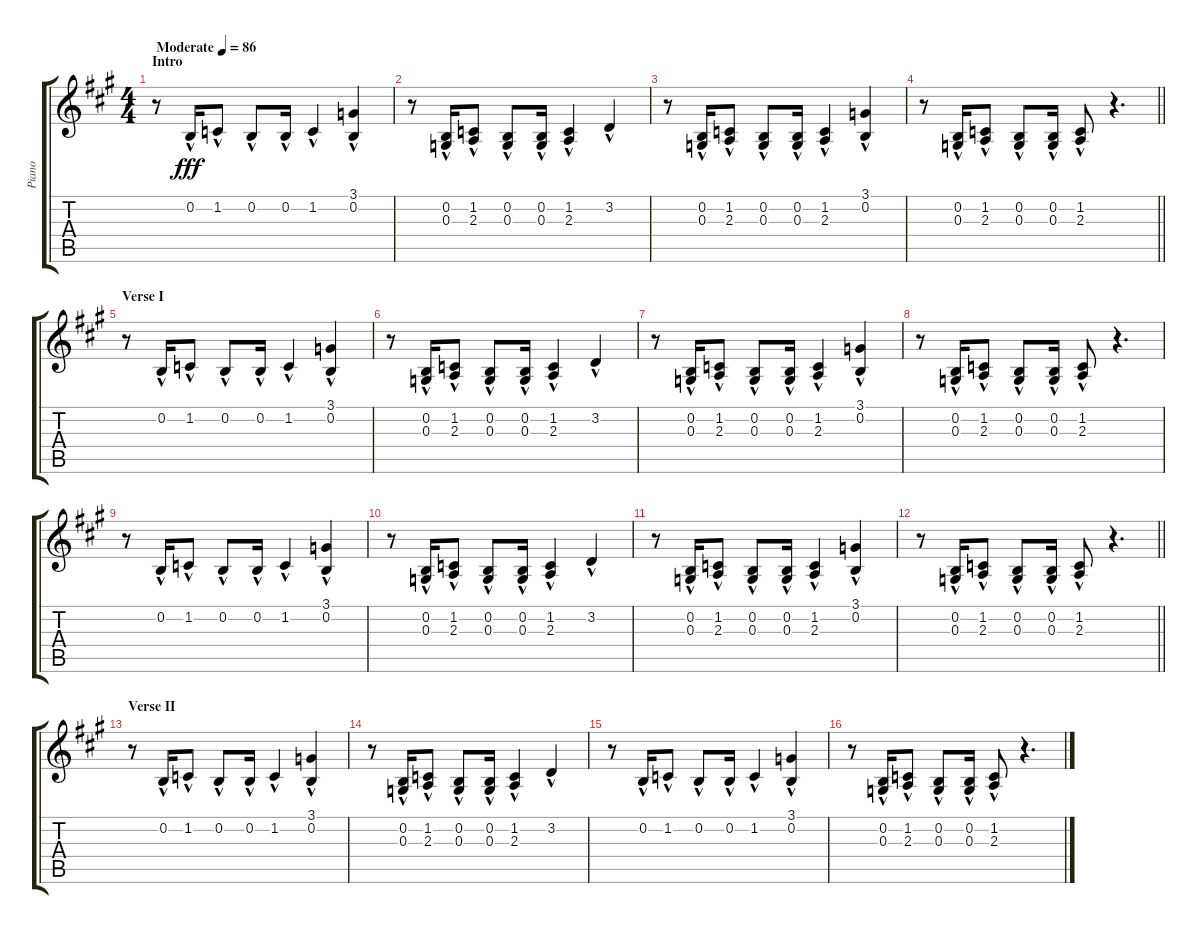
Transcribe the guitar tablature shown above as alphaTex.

\track ("Piano" "Piano") {instrument electricgrandpiano}
\staff {score tabs}
\tuning (E4 B3 G3 D3 A2 E2) {hide}
\ts (4 4)
\section ("" "Intro")
\tempo (86 "Moderate")
\clef g2
\ks a
r.8{dy fff instrument electricgrandpiano} 0.2{hac}.16 1.2{hac}.8 0.2{hac}.8 0.2{hac}.16 1.2{hac}.4 (3.1{hac} 0.2{hac}).4 |
r.8 (0.2{hac} 0.3{hac}).16 (1.2{hac} 2.3{hac}).8 (0.2{hac} 0.3{hac}).8 (0.2{hac} 0.3{hac}).16 (1.2{hac} 2.3{hac}).4 3.2{hac}.4 |
r.8 (0.2{hac} 0.3{hac}).16 (1.2{hac} 2.3{hac}).8 (0.2{hac} 0.3{hac}).8 (0.2{hac} 0.3{hac}).16 (1.2{hac} 2.3{hac}).4 (3.1{hac} 0.2{hac}).4 |
\barLineRight lightlight
r.8 (0.2{hac} 0.3{hac}).16 (1.2{hac} 2.3{hac}).8 (0.2{hac} 0.3{hac}).8 (0.2{hac} 0.3{hac}).16 (1.2{hac} 2.3{hac}).8 r.4{d} |
\section ("" "Verse I")
r.8 0.2{hac}.16 1.2{hac}.8 0.2{hac}.8 0.2{hac}.16 1.2{hac}.4 (3.1{hac} 0.2{hac}).4 |
r.8 (0.2{hac} 0.3{hac}).16 (1.2{hac} 2.3{hac}).8 (0.2{hac} 0.3{hac}).8 (0.2{hac} 0.3{hac}).16 (1.2{hac} 2.3{hac}).4 3.2{hac}.4 |
r.8 (0.2{hac} 0.3{hac}).16 (1.2{hac} 2.3{hac}).8 (0.2{hac} 0.3{hac}).8 (0.2{hac} 0.3{hac}).16 (1.2{hac} 2.3{hac}).4 (3.1{hac} 0.2{hac}).4 |
r.8 (0.2{hac} 0.3{hac}).16 (1.2{hac} 2.3{hac}).8 (0.2{hac} 0.3{hac}).8 (0.2{hac} 0.3{hac}).16 (1.2{hac} 2.3{hac}).8 r.4{d} |
r.8 0.2{hac}.16 1.2{hac}.8 0.2{hac}.8 0.2{hac}.16 1.2{hac}.4 (3.1{hac} 0.2{hac}).4 |
r.8 (0.2{hac} 0.3{hac}).16 (1.2{hac} 2.3{hac}).8 (0.2{hac} 0.3{hac}).8 (0.2{hac} 0.3{hac}).16 (1.2{hac} 2.3{hac}).4 3.2{hac}.4 |
r.8 (0.2{hac} 0.3{hac}).16 (1.2{hac} 2.3{hac}).8 (0.2{hac} 0.3{hac}).8 (0.2{hac} 0.3{hac}).16 (1.2{hac} 2.3{hac}).4 (3.1{hac} 0.2{hac}).4 |
\barLineRight lightlight
r.8 (0.2{hac} 0.3{hac}).16 (1.2{hac} 2.3{hac}).8 (0.2{hac} 0.3{hac}).8 (0.2{hac} 0.3{hac}).16 (1.2{hac} 2.3{hac}).8 r.4{d} |
\section ("" "Verse II")
r.8 0.2{hac}.16 1.2{hac}.8 0.2{hac}.8 0.2{hac}.16 1.2{hac}.4 (3.1{hac} 0.2{hac}).4 |
r.8 (0.2{hac} 0.3{hac}).16 (1.2{hac} 2.3{hac}).8 (0.2{hac} 0.3{hac}).8 (0.2{hac} 0.3{hac}).16 (1.2{hac} 2.3{hac}).4 3.2{hac}.4 |
r.8 0.2{hac}.16 1.2{hac}.8 0.2{hac}.8 0.2{hac}.16 1.2{hac}.4 (3.1{hac} 0.2{hac}).4 |
r.8 (0.2{hac} 0.3{hac}).16 (1.2{hac} 2.3{hac}).8 (0.2{hac} 0.3{hac}).8 (0.2{hac} 0.3{hac}).16 (1.2{hac} 2.3{hac}).8 r.4{d}
